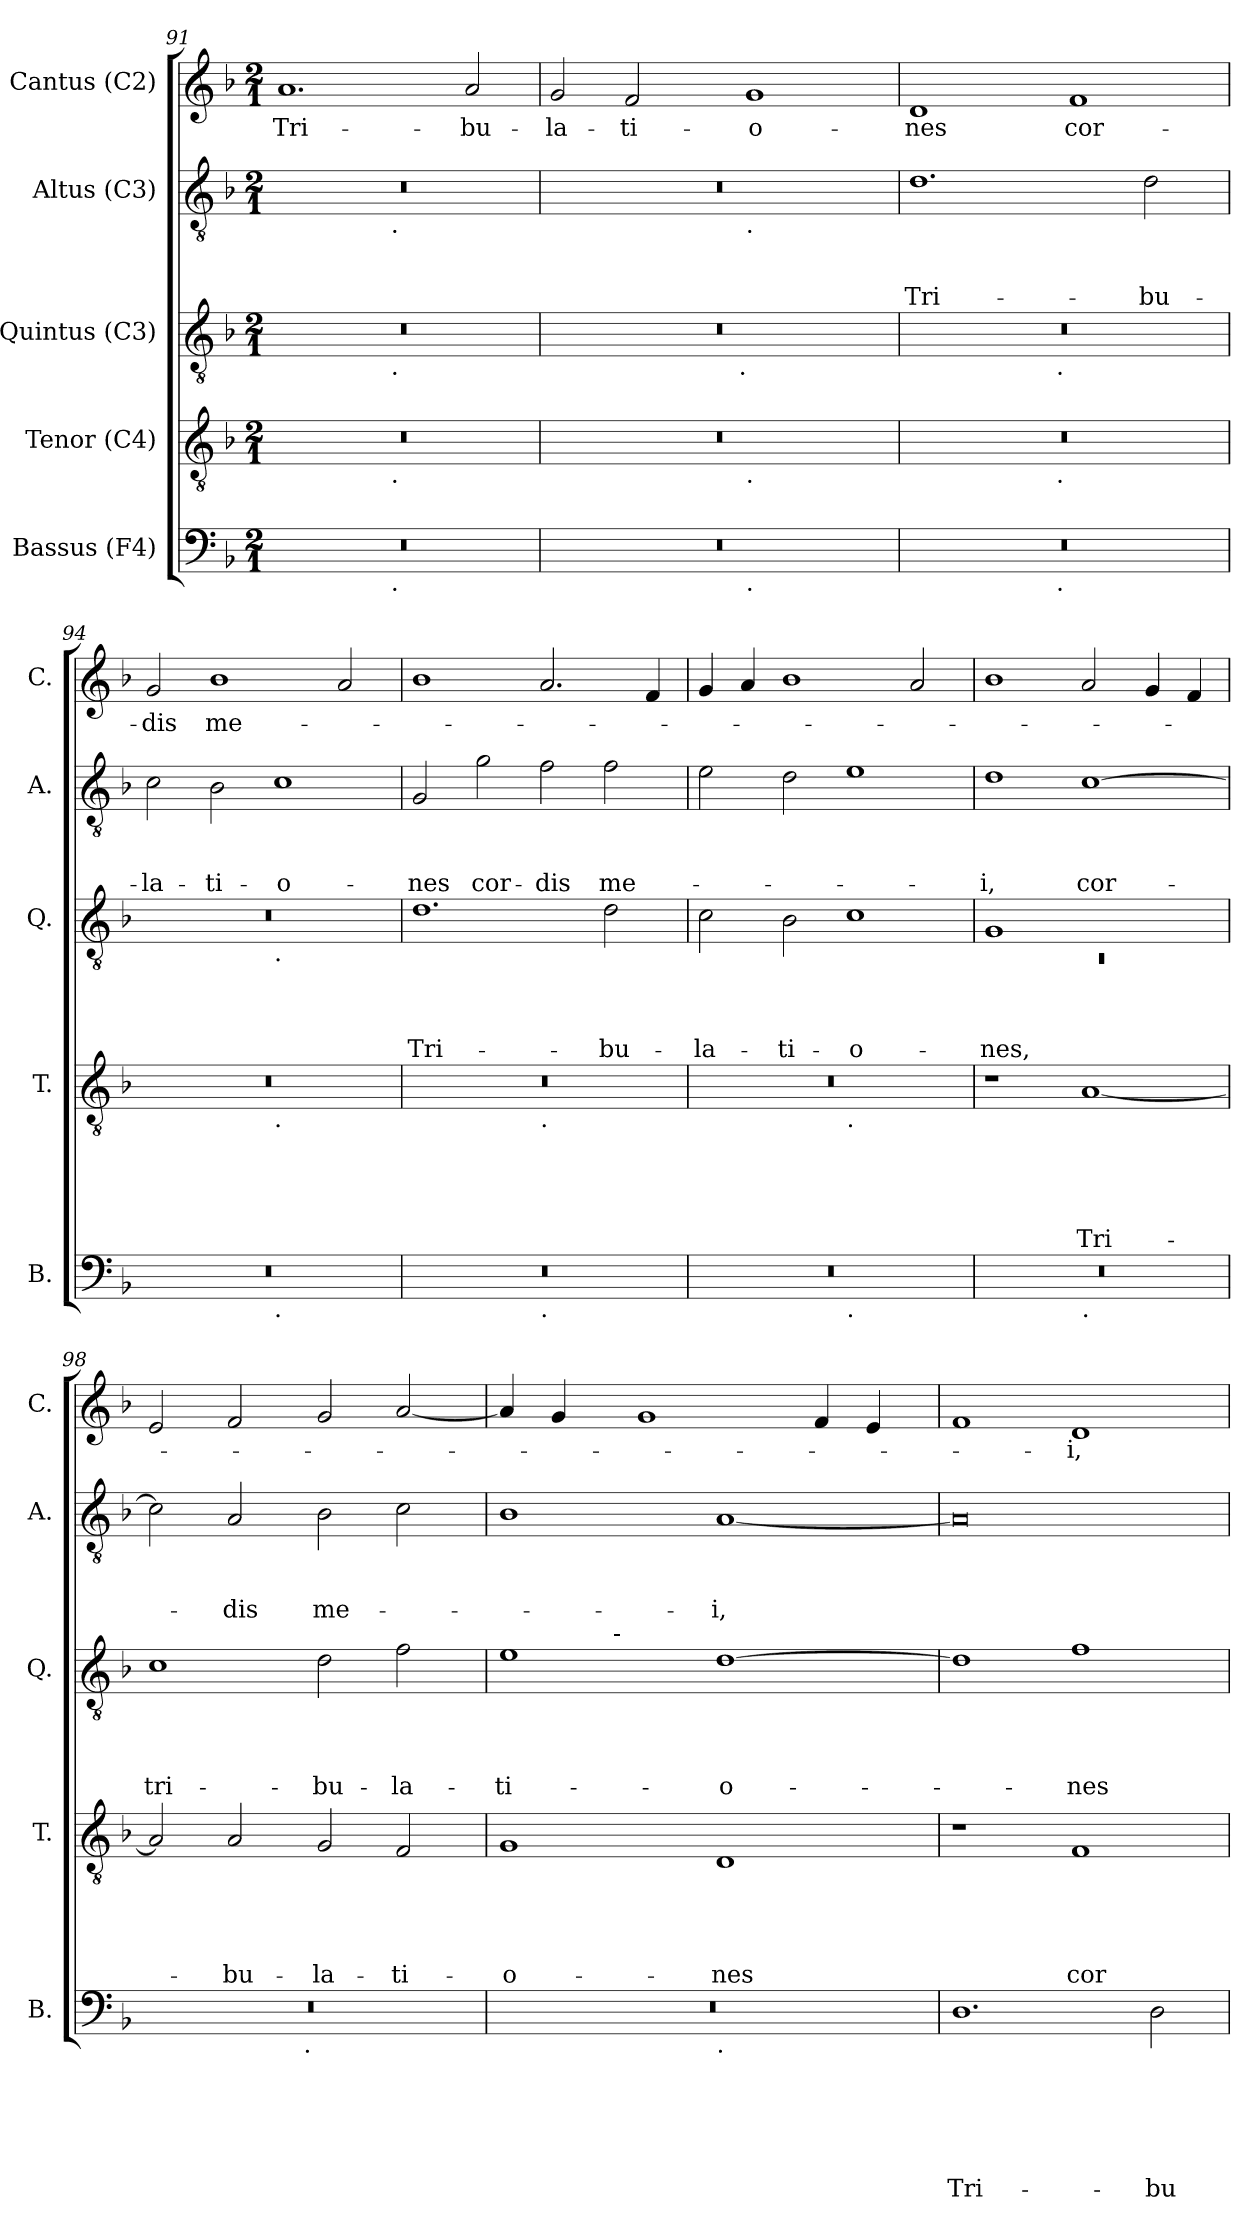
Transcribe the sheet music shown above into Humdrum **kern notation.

**kern	**text	**text	**text	**text	**text	**text	**kern	**text	**text	**text	**text	**text	**kern	**text	**text	**text	**text	**kern	**text	**text	**text	**kern	**text
*part5	*part5	*part5	*part5	*part5	*part5	*part5	*part4	*part4	*part4	*part4	*part4	*part4	*part3	*part3	*part3	*part3	*part3	*part2	*part2	*part2	*part2	*part1	*part1
*staff5	*staff5	*staff5	*staff5	*staff5	*staff5	*staff5	*staff4	*staff4	*staff4	*staff4	*staff4	*staff4	*staff3	*staff3	*staff3	*staff3	*staff3	*staff2	*staff2	*staff2	*staff2	*staff1	*staff1
*I"Bassus (F4)	*	*	*	*	*	*	*I"Tenor (C4)	*	*	*	*	*	*I"Quintus (C3)	*	*	*	*	*I"Altus (C3)	*	*	*	*I"Cantus (C2)	*
*I'B.	*	*	*	*	*	*	*I'T.	*	*	*	*	*	*I'Q.	*	*	*	*	*I'A.	*	*	*	*I'C.	*
*clefF4	*	*	*	*	*	*	*clefGv2	*	*	*	*	*	*clefGv2	*	*	*	*	*clefGv2	*	*	*	*clefG2	*
*k[b-]	*	*	*	*	*	*	*k[b-]	*	*	*	*	*	*k[b-]	*	*	*	*	*k[b-]	*	*	*	*k[b-]	*
*F:	*	*	*	*	*	*	*F:	*	*	*	*	*	*F:	*	*	*	*	*F:	*	*	*	*F:	*
*M2/1	*	*	*	*	*	*	*M2/1	*	*	*	*	*	*M2/1	*	*	*	*	*M2/1	*	*	*	*M2/1	*
=91	=91	=91	=91	=91	=91	=91	=91	=91	=91	=91	=91	=91	=91	=91	=91	=91	=91	=91	=91	=91	=91	=91	=91
!	!	!	!	!	!	!	!	!	!	!	!	!	!	!	!	!	!	!	!	!	!	!	!LO:LY:b
*^	*	*	*	*	*	*	*^	*	*	*	*	*	*^	*	*	*	*	*^	*	*	*	*	*
0r	1ryy	.	.	.	.	.	.	0r	1ryy	.	.	.	.	.	0r	1ryy	.	.	.	.	0r	1ryy	.	.	.	1.a	Tri-
!	!	!	!	!	!	!	!	!	!	!	!	!	!	!	!	!	!	!	!	!	!	!LO:TX:b:t=.	!	!	!	!	!
!	!	!	!	!	!	!	!	!	!	!	!	!	!	!	!	!LO:TX:b:t=.	!	!	!	!	!	!	!	!	!	!	!
!	!	!	!	!	!	!	!	!	!LO:TX:b:t=.	!	!	!	!	!	!	!	!	!	!	!	!	!	!	!	!	!	!
!	!LO:TX:b:t=.	!	!	!	!	!	!	!	!	!	!	!	!	!	!	!	!	!	!	!	!	!	!	!	!	!	!
.	1ryy	.	.	.	.	.	.	.	1ryy	.	.	.	.	.	.	1ryy	.	.	.	.	.	1ryy	.	.	.	.	.
!	!	!	!	!	!	!	!	!	!	!	!	!	!	!	!	!	!	!	!	!	!	!	!	!	!	!	!LO:LY:b
.	.	.	.	.	.	.	.	.	.	.	.	.	.	.	.	.	.	.	.	.	.	.	.	.	.	2a/	-bu-
=92	=92	=92	=92	=92	=92	=92	=92	=92	=92	=92	=92	=92	=92	=92	=92	=92	=92	=92	=92	=92	=92	=92	=92	=92	=92	=92	=92
!	!	!	!	!	!	!	!	!	!	!	!	!	!	!	!	!	!	!	!	!	!	!	!	!	!	!	!LO:LY:b
0r	1ryy	.	.	.	.	.	.	0r	1ryy	.	.	.	.	.	0r	3%2ryy	.	.	.	.	0r	1ryy	.	.	.	2g/	-la-
!	!	!	!	!	!	!	!	!	!	!	!	!	!	!	!	!	!	!	!	!	!	!	!	!	!	!	!LO:LY:b
.	.	.	.	.	.	.	.	.	.	.	.	.	.	.	.	.	.	.	.	.	.	.	.	.	.	2f/	-ti-
.	.	.	.	.	.	.	.	.	.	.	.	.	.	.	.	6ryy	.	.	.	.	.	.	.	.	.	.	.
.	.	.	.	.	.	.	.	.	.	.	.	.	.	.	.	12...ryy	.	.	.	.	.	.	.	.	.	.	.
!	!	!	!	!	!	!	!	!	!	!	!	!	!	!	!	!LO:TX:b:t=.	!	!	!	!	!	!	!	!	!	!	!
.	.	.	.	.	.	.	.	.	.	.	.	.	.	.	.	3%2ryy	.	.	.	.	.	.	.	.	.	.	.
!	!	!	!	!	!	!	!	!	!	!	!	!	!	!	!	!	!	!	!	!	!	!LO:TX:b:t=.	!	!	!	!	!
!	!	!	!	!	!	!	!	!	!LO:TX:b:t=.	!	!	!	!	!	!	!	!	!	!	!	!	!	!	!	!	!	!
!	!LO:TX:b:t=.	!	!	!	!	!	!	!	!	!	!	!	!	!	!	!	!	!	!	!	!	!	!	!	!	!	!
!	!	!	!	!	!	!	!	!	!	!	!	!	!	!	!	!	!	!	!	!	!	!	!	!	!	!	!LO:LY:b:rj
.	1ryy	.	.	.	.	.	.	.	1ryy	.	.	.	.	.	.	.	.	.	.	.	.	1ryy	.	.	.	1g	-o-
.	.	.	.	.	.	.	.	.	.	.	.	.	.	.	.	3ryy	.	.	.	.	.	.	.	.	.	.	.
.	.	.	.	.	.	.	.	.	.	.	.	.	.	.	.	96ryy	.	.	.	.	.	.	.	.	.	.	.
=93	=93	=93	=93	=93	=93	=93	=93	=93	=93	=93	=93	=93	=93	=93	=93	=93	=93	=93	=93	=93	=93	=93	=93	=93	=93	=93	=93
!	!	!	!	!	!	!	!	!	!	!	!	!	!	!	!	!	!	!	!	!	!	!	!	!	!LO:LY:b	!	!LO:LY:b
*	*	*	*	*	*	*	*	*	*	*	*	*	*	*	*	*	*	*	*	*	*v	*v	*	*	*	*	*
0r	2ryy	.	.	.	.	.	.	0r	2ryy	.	.	.	.	.	0r	2ryy	.	.	.	.	1.d	.	.	Tri-	1d	-nes
.	4...ryy	.	.	.	.	.	.	.	4...ryy	.	.	.	.	.	.	4...ryy	.	.	.	.	.	.	.	.	.	.
!	!	!	!	!	!	!	!	!	!	!	!	!	!	!	!	!LO:TX:b:t=.	!	!	!	!	!	!	!	!	!	!
!	!	!	!	!	!	!	!	!	!LO:TX:b:t=.	!	!	!	!	!	!	!	!	!	!	!	!	!	!	!	!	!
!	!LO:TX:b:t=.	!	!	!	!	!	!	!	!	!	!	!	!	!	!	!	!	!	!	!	!	!	!	!	!	!
.	1ryy	.	.	.	.	.	.	.	1ryy	.	.	.	.	.	.	1ryy	.	.	.	.	.	.	.	.	.	.
!	!	!	!	!	!	!	!	!	!	!	!	!	!	!	!	!	!	!	!	!	!	!	!	!	!	!LO:LY:b
.	.	.	.	.	.	.	.	.	.	.	.	.	.	.	.	.	.	.	.	.	.	.	.	.	1f	cor-
!	!	!	!	!	!	!	!	!	!	!	!	!	!	!	!	!	!	!	!	!	!	!	!	!LO:LY:b	!	!
.	.	.	.	.	.	.	.	.	.	.	.	.	.	.	.	.	.	.	.	.	2d\	.	.	-bu-	.	.
.	32ryy	.	.	.	.	.	.	.	32ryy	.	.	.	.	.	.	32ryy	.	.	.	.	.	.	.	.	.	.
!!LO:PB:g=z
=94	=94	=94	=94	=94	=94	=94	=94	=94	=94	=94	=94	=94	=94	=94	=94	=94	=94	=94	=94	=94	=94	=94	=94	=94	=94	=94
!	!	!	!	!	!	!	!	!	!	!	!	!	!	!	!	!	!	!	!	!	!	!	!	!LO:LY:b	!	!LO:LY:b
0r	1ryy	.	.	.	.	.	.	0r	1ryy	.	.	.	.	.	0r	1ryy	.	.	.	.	2c\	.	.	-la-	2g/	-dis
!	!	!	!	!	!	!	!	!	!	!	!	!	!	!	!	!	!	!	!	!	!	!	!	!LO:LY:b	!	!LO:LY:b
.	.	.	.	.	.	.	.	.	.	.	.	.	.	.	.	.	.	.	.	.	2B-\	.	.	-ti-	1b-	me-
!	!	!	!	!	!	!	!	!	!	!	!	!	!	!	!	!LO:TX:b:t=.	!	!	!	!	!	!	!	!	!	!
!	!	!	!	!	!	!	!	!	!LO:TX:b:t=.	!	!	!	!	!	!	!	!	!	!	!	!	!	!	!	!	!
!	!LO:TX:b:t=.	!	!	!	!	!	!	!	!	!	!	!	!	!	!	!	!	!	!	!	!	!	!	!	!	!
!	!	!	!	!	!	!	!	!	!	!	!	!	!	!	!	!	!	!	!	!	!	!	!	!LO:LY:b:rj	!	!
.	1ryy	.	.	.	.	.	.	.	1ryy	.	.	.	.	.	.	1ryy	.	.	.	.	1c	.	.	-o-	.	.
.	.	.	.	.	.	.	.	.	.	.	.	.	.	.	.	.	.	.	.	.	.	.	.	.	2a/	.
=95	=95	=95	=95	=95	=95	=95	=95	=95	=95	=95	=95	=95	=95	=95	=95	=95	=95	=95	=95	=95	=95	=95	=95	=95	=95	=95
!	!	!	!	!	!	!	!	!	!	!	!	!	!	!	!	!	!	!	!	!LO:LY:b	!	!	!	!LO:LY:b	!	!
*	*	*	*	*	*	*	*	*	*	*	*	*	*	*	*v	*v	*	*	*	*	*	*	*	*	*	*
0r	1ryy	.	.	.	.	.	.	0r	1ryy	.	.	.	.	.	1.d	.	.	.	Tri-	2G/	.	.	-nes	1b-	.
!	!	!	!	!	!	!	!	!	!	!	!	!	!	!	!	!	!	!	!	!	!	!	!LO:LY:b	!	!
.	.	.	.	.	.	.	.	.	.	.	.	.	.	.	.	.	.	.	.	2g\	.	.	cor-	.	.
!	!	!	!	!	!	!	!	!	!LO:TX:b:t=.	!	!	!	!	!	!	!	!	!	!	!	!	!	!	!	!
!	!LO:TX:b:t=.	!	!	!	!	!	!	!	!	!	!	!	!	!	!	!	!	!	!	!	!	!	!	!	!
!	!	!	!	!	!	!	!	!	!	!	!	!	!	!	!	!	!	!	!	!	!	!	!LO:LY:b	!	!
.	1ryy	.	.	.	.	.	.	.	1ryy	.	.	.	.	.	.	.	.	.	.	2f\	.	.	-dis	2.a/	.
!	!	!	!	!	!	!	!	!	!	!	!	!	!	!	!	!	!	!	!LO:LY:b	!	!	!	!LO:LY:b	!	!
.	.	.	.	.	.	.	.	.	.	.	.	.	.	.	2d\	.	.	.	-bu-	2f\	.	.	me-	.	.
.	.	.	.	.	.	.	.	.	.	.	.	.	.	.	.	.	.	.	.	.	.	.	.	4f/	.
=96	=96	=96	=96	=96	=96	=96	=96	=96	=96	=96	=96	=96	=96	=96	=96	=96	=96	=96	=96	=96	=96	=96	=96	=96	=96
!	!	!	!	!	!	!	!	!	!	!	!	!	!	!	!	!	!	!	!LO:LY:b	!	!	!	!	!	!
0r	1ryy	.	.	.	.	.	.	0r	1ryy	.	.	.	.	.	2c\	.	.	.	-la-	2e\	.	.	.	4g/	.
.	.	.	.	.	.	.	.	.	.	.	.	.	.	.	.	.	.	.	.	.	.	.	.	4a/	.
!	!	!	!	!	!	!	!	!	!	!	!	!	!	!	!	!	!	!	!LO:LY:b	!	!	!	!	!	!
.	.	.	.	.	.	.	.	.	.	.	.	.	.	.	2B-\	.	.	.	-ti-	2d\	.	.	.	1b-	.
!	!	!	!	!	!	!	!	!	!LO:TX:b:t=.	!	!	!	!	!	!	!	!	!	!	!	!	!	!	!	!
!	!LO:TX:b:t=.	!	!	!	!	!	!	!	!	!	!	!	!	!	!	!	!	!	!	!	!	!	!	!	!
!	!	!	!	!	!	!	!	!	!	!	!	!	!	!	!	!	!	!	!LO:LY:b:rj	!	!	!	!	!	!
.	1ryy	.	.	.	.	.	.	.	1ryy	.	.	.	.	.	1c	.	.	.	-o-	1e	.	.	.	.	.
.	.	.	.	.	.	.	.	.	.	.	.	.	.	.	.	.	.	.	.	.	.	.	.	2a/	.
=97	=97	=97	=97	=97	=97	=97	=97	=97	=97	=97	=97	=97	=97	=97	=97	=97	=97	=97	=97	=97	=97	=97	=97	=97	=97
*	*	*	*	*	*	*	*	*	*	*	*	*	*	*	*^	*	*	*	*	*	*	*	*	*	*
!	!	!	!	!	!	!	!	!	!	!	!	!	!	!	!	!LO:N:vis=1	!	!	!	!LO:LY:b	!	!	!	!LO:LY:b	!	!
*	*	*	*	*	*	*	*	*v	*v	*	*	*	*	*	*	*	*	*	*	*	*	*	*	*	*	*
0r	1ryy	.	.	.	.	.	.	1r	.	.	.	.	.	1G	0rC	.	.	.	-nes,	1d	.	.	-i,	1b-	.
!	!LO:TX:b:t=.	!	!	!	!	!	!	!	!	!	!	!	!	!	!	!	!	!	!	!	!	!	!	!	!
!	!	!	!	!	!	!	!	!	!	!	!	!	!LO:LY:b	!	!	!	!	!	!	!	!	!	!LO:LY:b	!	!
.	1ryy	.	.	.	.	.	.	[<1A	.	.	.	.	Tri-	1ryy	.	.	.	.	.	[>1c	.	.	cor-	2a/	.
.	.	.	.	.	.	.	.	.	.	.	.	.	.	.	.	.	.	.	.	.	.	.	.	4g/	.
.	.	.	.	.	.	.	.	.	.	.	.	.	.	.	.	.	.	.	.	.	.	.	.	4f/	.
*	*	*	*	*	*	*	*	*	*	*	*	*	*	*v	*v	*	*	*	*	*	*	*	*	*	*
=98	=98	=98	=98	=98	=98	=98	=98	=98	=98	=98	=98	=98	=98	=98	=98	=98	=98	=98	=98	=98	=98	=98	=98	=98
!	!	!	!	!	!	!	!	!	!	!	!	!	!	!	!	!	!	!LO:LY:b	!	!	!	!	!	!
0r	2ryy	.	.	.	.	.	.	2A/]	.	.	.	.	.	1c	.	.	.	tri-	2c\]	.	.	.	2e/	.
!	!	!	!	!	!	!	!	!	!	!	!	!	!LO:LY:b	!	!	!	!	!	!	!	!	!LO:LY:b	!	!
.	4...ryy	.	.	.	.	.	.	2A/	.	.	.	.	-bu-	.	.	.	.	.	2A/	.	.	-dis	2f/	.
!	!LO:TX:b:t=.	!	!	!	!	!	!	!	!	!	!	!	!	!	!	!	!	!	!	!	!	!	!	!
.	1ryy	.	.	.	.	.	.	.	.	.	.	.	.	.	.	.	.	.	.	.	.	.	.	.
!	!	!	!	!	!	!	!	!	!	!	!	!	!LO:LY:b	!	!	!	!	!LO:LY:b	!	!	!	!LO:LY:b	!	!
.	.	.	.	.	.	.	.	2G/	.	.	.	.	-la-	2d\	.	.	.	-bu-	2B-\	.	.	me-	2g/	.
!	!	!	!	!	!	!	!	!	!	!	!	!	!LO:LY:b	!	!	!	!	!LO:LY:b	!	!	!	!	!	!
.	.	.	.	.	.	.	.	2F/	.	.	.	.	-ti-	2f\	.	.	.	-la-	2c\	.	.	.	[<2a/	.
.	32ryy	.	.	.	.	.	.	.	.	.	.	.	.	.	.	.	.	.	.	.	.	.	.	.
!!LO:LB:g=z
=99	=99	=99	=99	=99	=99	=99	=99	=99	=99	=99	=99	=99	=99	=99	=99	=99	=99	=99	=99	=99	=99	=99	=99	=99
!	!	!	!	!	!	!	!	!	!	!	!	!	!LO:LY:b:rj	!	!	!	!	!LO:LY:b	!	!	!	!	!	!
*	*	*	*	*	*	*	*	*	*	*	*	*	*	*^	*	*	*	*	*	*	*	*	*	*
0r	1ryy	.	.	.	.	.	.	1G	.	.	.	.	-o-	1e	3ryy	.	.	.	-ti-	1B-	.	.	.	4a/]	.
.	.	.	.	.	.	.	.	.	.	.	.	.	.	.	.	.	.	.	.	.	.	.	.	4g/	.
.	.	.	.	.	.	.	.	.	.	.	.	.	.	.	12ryy	.	.	.	.	.	.	.	.	.	.
.	.	.	.	.	.	.	.	.	.	.	.	.	.	.	96ryy	.	.	.	.	.	.	.	.	.	.
!	!	!	!	!	!	!	!	!	!	!	!	!	!	!	!LO:TX:a:t=-	!	!	!	!	!	!	!	!	!	!
.	.	.	.	.	.	.	.	.	.	.	.	.	.	.	3%2ryy	.	.	.	.	.	.	.	.	.	.
.	.	.	.	.	.	.	.	.	.	.	.	.	.	.	.	.	.	.	.	.	.	.	.	1g	.
!	!LO:TX:b:t=.	!	!	!	!	!	!	!	!	!	!	!	!	!	!	!	!	!	!	!	!	!	!	!	!
!	!	!	!	!	!	!	!	!	!	!	!	!	!LO:LY:b	!	!	!	!	!	!LO:LY:b:rj	!	!	!	!LO:LY:b:rj	!	!
.	1ryy	.	.	.	.	.	.	1D	.	.	.	.	-nes	[>1d	.	.	.	.	-o-	[<1A	.	.	-i,	.	.
.	.	.	.	.	.	.	.	.	.	.	.	.	.	.	3%2ryy	.	.	.	.	.	.	.	.	.	.
.	.	.	.	.	.	.	.	.	.	.	.	.	.	.	.	.	.	.	.	.	.	.	.	4f/	.
.	.	.	.	.	.	.	.	.	.	.	.	.	.	.	.	.	.	.	.	.	.	.	.	4e/	.
.	.	.	.	.	.	.	.	.	.	.	.	.	.	.	6ryy	.	.	.	.	.	.	.	.	.	.
.	.	.	.	.	.	.	.	.	.	.	.	.	.	.	24..ryy	.	.	.	.	.	.	.	.	.	.
=100	=100	=100	=100	=100	=100	=100	=100	=100	=100	=100	=100	=100	=100	=100	=100	=100	=100	=100	=100	=100	=100	=100	=100	=100	=100
!	!	!	!	!	!	!	!LO:LY:b	!	!	!	!	!	!	!	!	!	!	!	!	!	!	!	!	!	!
*v	*v	*	*	*	*	*	*	*	*	*	*	*	*	*v	*v	*	*	*	*	*	*	*	*	*	*
1.D	.	.	.	.	.	Tri-	1r	.	.	.	.	.	1d]	.	.	.	.	0A]	.	.	.	1f	.
!	!	!	!	!	!	!	!	!	!	!	!	!LO:LY:b	!	!	!	!	!LO:LY:b	!	!	!	!	!	!LO:LY:b
.	.	.	.	.	.	.	1F	.	.	.	.	cor-	1f	.	.	.	-nes	.	.	.	.	1d	-i,
!	!	!	!	!	!	!LO:LY:b	!	!	!	!	!	!	!	!	!	!	!	!	!	!	!	!	!
2D\	.	.	.	.	.	-bu-	.	.	.	.	.	.	.	.	.	.	.	.	.	.	.	.	.
=	=	=	=	=	=	=	=	=	=	=	=	=	=	=	=	=	=	=	=	=	=	=	=
*-	*-	*-	*-	*-	*-	*-	*-	*-	*-	*-	*-	*-	*-	*-	*-	*-	*-	*-	*-	*-	*-	*-	*-
